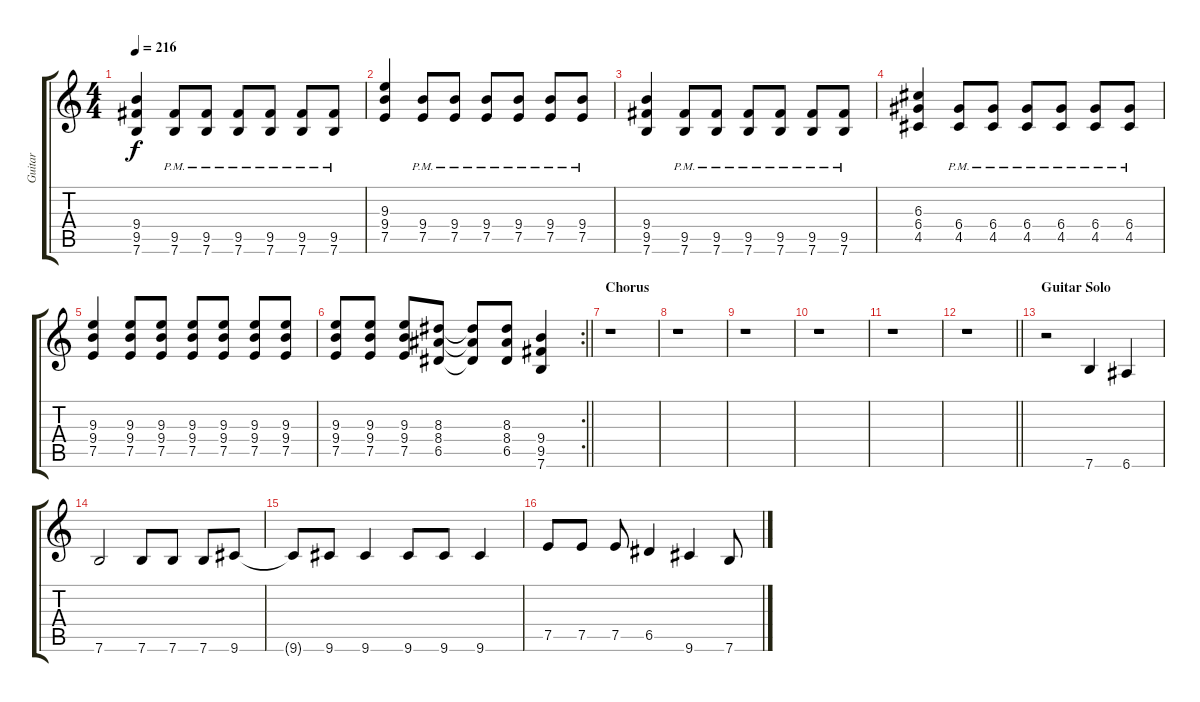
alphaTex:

\track ("Guitar" "Guitar") {instrument distortionguitar}
\staff {score tabs}
\tuning (E4 B3 G3 D3 A2 E2) {hide}
\ts (4 4)
\tempo 216
\clef g2
\ks c
(9.4 9.5 7.6).4{dy f} (9.5{pm} 7.6{pm}).8 (9.5{pm} 7.6{pm}).8 (9.5{pm} 7.6{pm}).8 (9.5{pm} 7.6{pm}).8 (9.5{pm} 7.6{pm}).8 (9.5{pm} 7.6{pm}).8 |
(9.3 9.4 7.5).4 (9.4{pm} 7.5{pm}).8 (9.4{pm} 7.5{pm}).8 (9.4{pm} 7.5{pm}).8 (9.4{pm} 7.5{pm}).8 (9.4{pm} 7.5{pm}).8 (9.4{pm} 7.5{pm}).8 |
(9.4 9.5 7.6).4 (9.5{pm} 7.6{pm}).8 (9.5{pm} 7.6{pm}).8 (9.5{pm} 7.6{pm}).8 (9.5{pm} 7.6{pm}).8 (9.5{pm} 7.6{pm}).8 (9.5{pm} 7.6{pm}).8 |
(6.3 6.4 4.5).4 (6.4{pm} 4.5{pm}).8 (6.4{pm} 4.5{pm}).8 (6.4{pm} 4.5{pm}).8 (6.4{pm} 4.5{pm}).8 (6.4{pm} 4.5{pm}).8 (6.4{pm} 4.5{pm}).8 |
(9.3 9.4 7.5).4 (9.3 9.4 7.5).8 (9.3 9.4 7.5).8 (9.3 9.4 7.5).8 (9.3 9.4 7.5).8 (9.3 9.4 7.5).8 (9.3 9.4 7.5).8 |
\rc 2
\barLineRight lightlight
(9.3 9.4 7.5).8 (9.3 9.4 7.5).8 (9.3 9.4 7.5).8 (8.3 8.4 6.5).8 (8.3{t} 8.4{t} 6.5{t}).8 (8.3 8.4 6.5).8 (9.4 9.5 7.6).4 |
\section ("" "Chorus")
r.1 |
r.1 |
r.1 |
r.1 |
r.1 |
\barLineRight lightlight
r.1 |
\section ("" "Guitar Solo")
r.2 7.6.4 6.6.4 |
7.6.2 7.6.8 7.6.8 7.6.8 9.6.8 |
9.6{t}.8 9.6.8 9.6.4 9.6.8 9.6.8 9.6.4 |
7.5.8 7.5.8 7.5.8 6.5.4 9.6.4 7.6.8
